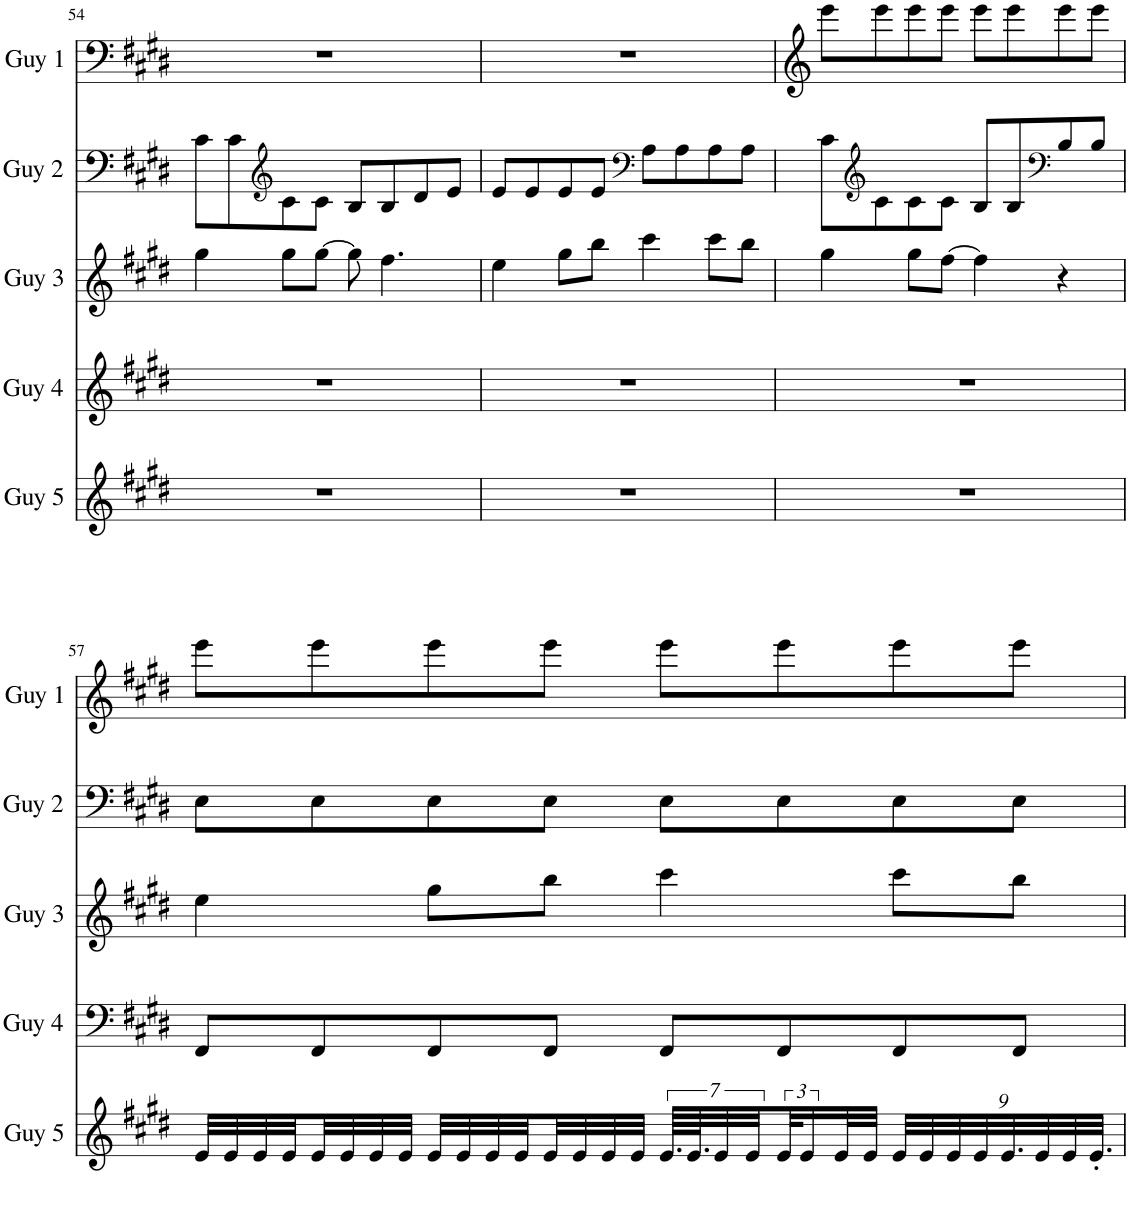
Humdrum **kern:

**kern	**kern	**kern	**kern	**kern
*part5	*part4	*part3	*part2	*part1
*staff5	*staff4	*staff3	*staff2	*staff1
*I"Piano Guy 5	*I"Piano Guy 4	*I"Piano Guy 3	*I"Piano Guy 2	*I"Piano Guy 1
*I'Guy 5	*I'Guy 4	*I'Guy 3	*I'Guy 2	*I'Guy 1
!!LO:PB:g=z
*clefF4	*clefG2	*clefG2	*clefF4	*clefG^2
*k[f#c#g#d#]	*k[f#c#g#d#]	*k[f#c#g#d#]	*k[f#c#g#d#]	*k[f#c#g#d#]
*M4/4	*M4/4	*M4/4	*M4/4	*M4/4
=54	=54	=54	=54	=54
1r	1r	4gg#\	8c#\L	1r
.	.	.	8c#\	.
*	*	*	*clefG2	*
.	.	8gg#\L	8c#\	.
.	.	[8gg#\J	8c#\J	.
.	.	8gg#\]	8B/L	.
.	.	4.ff#\	8B/	.
.	.	.	8d#/	.
.	.	.	8e/J	.
=55	=55	=55	=55	=55
1r	1r	4ee\	8e/L	1r
.	.	.	8e/	.
.	.	8gg#\L	8e/	.
.	.	8bb\J	8e/J	.
*	*	*	*clefF4	*
.	.	4ccc#\	8A\L	.
.	.	.	8A\	.
.	.	8ccc#\L	8A\	.
.	.	8bb\J	8A\J	.
=56	=56	=56	=56	=56
1r	1r	4gg#\	8c#\L	8eee\L
*	*	*	*clefG2	*
.	.	.	8c#\	8eee\
.	.	8gg#\L	8c#\	8eee\
.	.	[8ff#\J	8c#\J	8eee\J
.	.	4ff#\]	8B/L	8eee\L
.	.	.	8B/	8eee\
*	*	*	*clefF4	*
.	.	4r	8B/	8eee\
.	.	.	8B/J	8eee\J
!!LO:LB:g=z
=57	=57	=57	=57	=57
32e/LLL	8FF#/L	4ee\	8E\L	8eee\L
32e/	.	.	.	.
32e/	.	.	.	.
32e/	.	.	.	.
32e/	8FF#/	.	8E\	8eee\
32e/	.	.	.	.
32e/	.	.	.	.
32e/JJJ	.	.	.	.
32e/LLL	8FF#/	8gg#\L	8E\	8eee\
32e/	.	.	.	.
32e/	.	.	.	.
32e/	.	.	.	.
32e/	8FF#/J	8bb\J	8E\J	8eee\J
32e/	.	.	.	.
32e/	.	.	.	.
32e/JJJ	.	.	.	.
56.e/LLLL	8FF#/L	4ccc#\	8E\L	8eee\L
56.e/J	.	.	.	.
28e/	.	.	.	.
28e/	.	.	.	.
48e/J	8FF#/	.	8E\	8eee\
24e/	.	.	.	.
32e/L	.	.	.	.
32e/JJJ	.	.	.	.
*Xbrackettup	*	*	*	*
36e/LLL	8FF#/	8ccc#\L	8E\	8eee\
36e/	.	.	.	.
36e/	.	.	.	.
36e/	.	.	.	.
36.e/	.	.	.	.
.	8FF#/J	8bb\J	8E\J	8eee\J
36e/	.	.	.	.
36e/	.	.	.	.
36.e'/JJJ	.	.	.	.
=	=	=	=	=
*-	*-	*-	*-	*-
